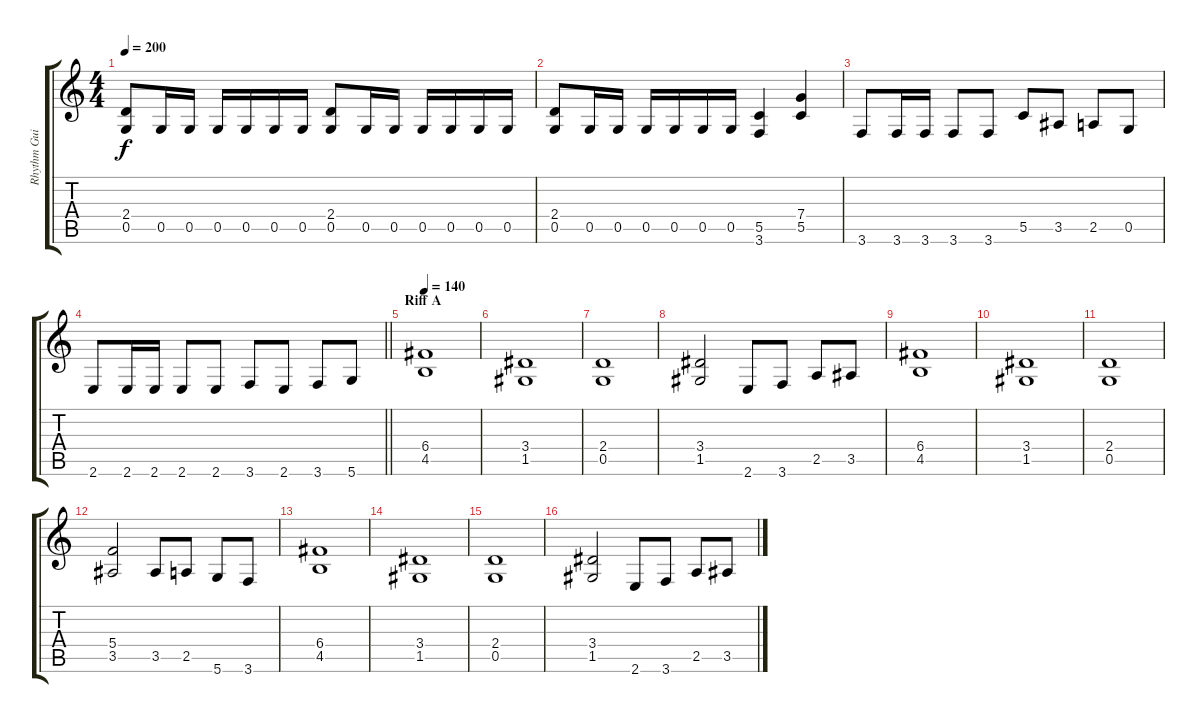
\track ("Rhythm Guitar (Mille)" "Rhythm Gui") {instrument distortionguitar}
\staff {score tabs}
\tuning (D4 A3 F3 C3 G2 D2) {hide}
\ts (4 4)
\tempo 200
\clef g2
\ks c
(2.4 0.5).8{dy f} 0.5.16 0.5.16 0.5.16 0.5.16 0.5.16 0.5.16 (2.4 0.5).8 0.5.16 0.5.16 0.5.16 0.5.16 0.5.16 0.5.16 |
(2.4 0.5).8 0.5.16 0.5.16 0.5.16 0.5.16 0.5.16 0.5.16 (5.5 3.6).4 (7.4 5.5).4 |
3.6.8 3.6.16 3.6.16 3.6.8 3.6.8 5.5.8 3.5.8 2.5.8 0.5.8 |
\barLineRight lightlight
2.6.8 2.6.16 2.6.16 2.6.8 2.6.8 3.6.8 2.6.8 3.6.8 5.6.8 |
\section ("" "Riff A")
\tempo 140
(6.4 4.5).1 |
(3.4 1.5).1 |
(2.4 0.5).1 |
(3.4 1.5).2 2.6.8 3.6.8 2.5.8 3.5.8 |
(6.4 4.5).1 |
(3.4 1.5).1 |
(2.4 0.5).1 |
(5.4 3.5).2 3.5.8 2.5.8 5.6.8 3.6.8 |
(6.4 4.5).1 |
(3.4 1.5).1 |
(2.4 0.5).1 |
(3.4 1.5).2 2.6.8 3.6.8 2.5.8 3.5.8
